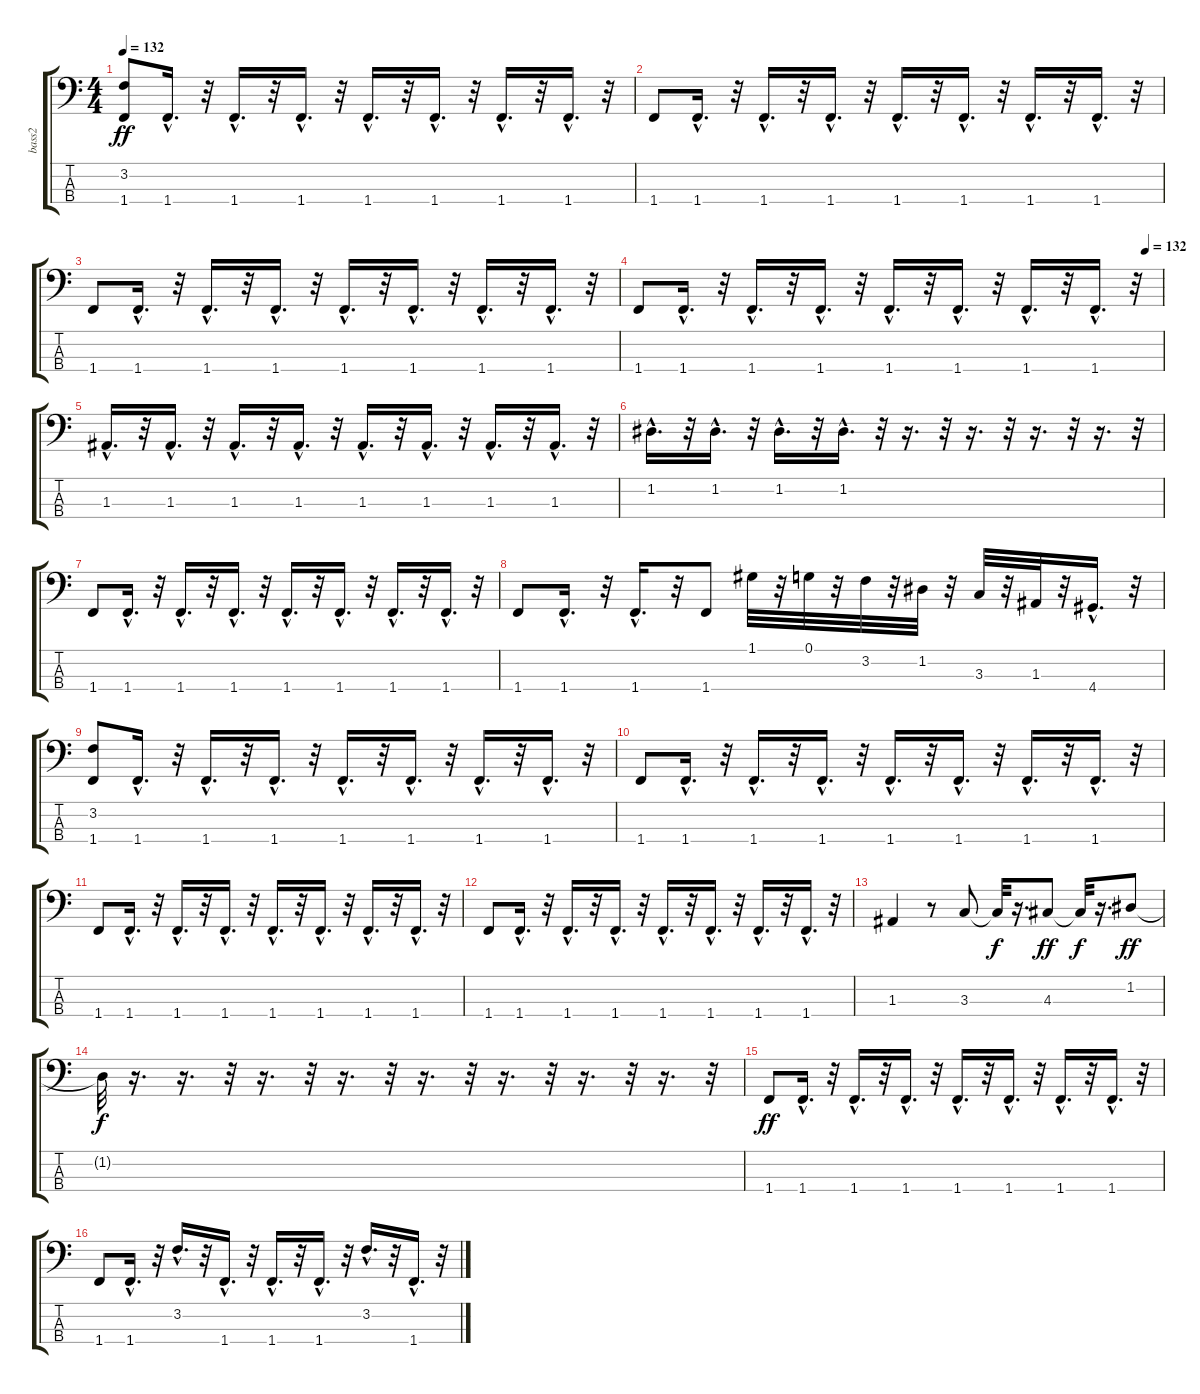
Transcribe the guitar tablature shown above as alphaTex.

\track ("bass2" "bass2") {instrument electricbassfinger}
\staff {score tabs}
\tuning (G2 D2 A1 E1) {hide}
\ts (4 4)
\tempo 132
\clef f4
\ks c
(3.2 1.4).8{dy ff} 1.4{hac}.16{d} r.32 1.4{hac}.16{d} r.32 1.4{hac}.16{d} r.32 1.4{hac}.16{d} r.32 1.4{hac}.16{d} r.32 1.4{hac}.16{d} r.32 1.4{hac}.16{d} r.32 |
1.4.8 1.4{hac}.16{d} r.32 1.4{hac}.16{d} r.32 1.4{hac}.16{d} r.32 1.4{hac}.16{d} r.32 1.4{hac}.16{d} r.32 1.4{hac}.16{d} r.32 1.4{hac}.16{d} r.32 |
1.4.8 1.4{hac}.16{d} r.32 1.4{hac}.16{d} r.32 1.4{hac}.16{d} r.32 1.4{hac}.16{d} r.32 1.4{hac}.16{d} r.32 1.4{hac}.16{d} r.32 1.4{hac}.16{d} r.32 |
\tempo (132 0.96875)
1.4.8 1.4{hac}.16{d} r.32 1.4{hac}.16{d} r.32 1.4{hac}.16{d} r.32 1.4{hac}.16{d} r.32 1.4{hac}.16{d} r.32 1.4{hac}.16{d} r.32 1.4{hac}.16{d} r.32 |
1.3{hac}.16{d} r.32 1.3{hac}.16{d} r.32 1.3{hac}.16{d} r.32 1.3{hac}.16{d} r.32 1.3{hac}.16{d} r.32 1.3{hac}.16{d} r.32 1.3{hac}.16{d} r.32 1.3{hac}.16{d} r.32 |
1.2{hac}.16{d} r.32 1.2{hac}.16{d} r.32 1.2{hac}.16{d} r.32 1.2{hac}.16{d} r.32 r.16{d} r.32 r.16{d} r.32 r.16{d} r.32 r.16{d} r.32 |
1.4.8 1.4{hac}.16{d} r.32 1.4{hac}.16{d} r.32 1.4{hac}.16{d} r.32 1.4{hac}.16{d} r.32 1.4{hac}.16{d} r.32 1.4{hac}.16{d} r.32 1.4{hac}.16{d} r.32 |
1.4.8 1.4{hac}.16{d} r.32 1.4{hac}.16{d} r.32 1.4.8 1.1.32 r.32 0.1.32 r.32 3.2.32 r.32 1.2.32 r.32 3.3.32 r.32 1.3.32 r.32 4.4{hac}.16{d} r.32 |
(3.2 1.4).8 1.4{hac}.16{d} r.32 1.4{hac}.16{d} r.32 1.4{hac}.16{d} r.32 1.4{hac}.16{d} r.32 1.4{hac}.16{d} r.32 1.4{hac}.16{d} r.32 1.4{hac}.16{d} r.32 |
1.4.8 1.4{hac}.16{d} r.32 1.4{hac}.16{d} r.32 1.4{hac}.16{d} r.32 1.4{hac}.16{d} r.32 1.4{hac}.16{d} r.32 1.4{hac}.16{d} r.32 1.4{hac}.16{d} r.32 |
1.4.8 1.4{hac}.16{d} r.32 1.4{hac}.16{d} r.32 1.4{hac}.16{d} r.32 1.4{hac}.16{d} r.32 1.4{hac}.16{d} r.32 1.4{hac}.16{d} r.32 1.4{hac}.16{d} r.32 |
1.4.8 1.4{hac}.16{d} r.32 1.4{hac}.16{d} r.32 1.4{hac}.16{d} r.32 1.4{hac}.16{d} r.32 1.4{hac}.16{d} r.32 1.4{hac}.16{d} r.32 1.4{hac}.16{d} r.32 |
1.3.4 r.8 3.3.8 3.3{t}.32{dy f} r.16{d} 4.3.8{dy ff} 4.3{t}.32{dy f} r.16{d} 1.2.8{dy ff} |
1.2{t}.32{dy f} r.16{d} r.16{d} r.32 r.16{d} r.32 r.16{d} r.32 r.16{d} r.32 r.16{d} r.32 r.16{d} r.32 r.16{d} r.32 |
1.4.8{dy ff} 1.4{hac}.16{d} r.32 1.4{hac}.16{d} r.32 1.4{hac}.16{d} r.32 1.4{hac}.16{d} r.32 1.4{hac}.16{d} r.32 1.4{hac}.16{d} r.32 1.4{hac}.16{d} r.32 |
1.4.8 1.4{hac}.16{d} r.32 3.2{hac}.16{d} r.32 1.4{hac}.16{d} r.32 1.4{hac}.16{d} r.32 1.4{hac}.16{d} r.32 3.2{hac}.16{d} r.32 1.4{hac}.16{d} r.32
